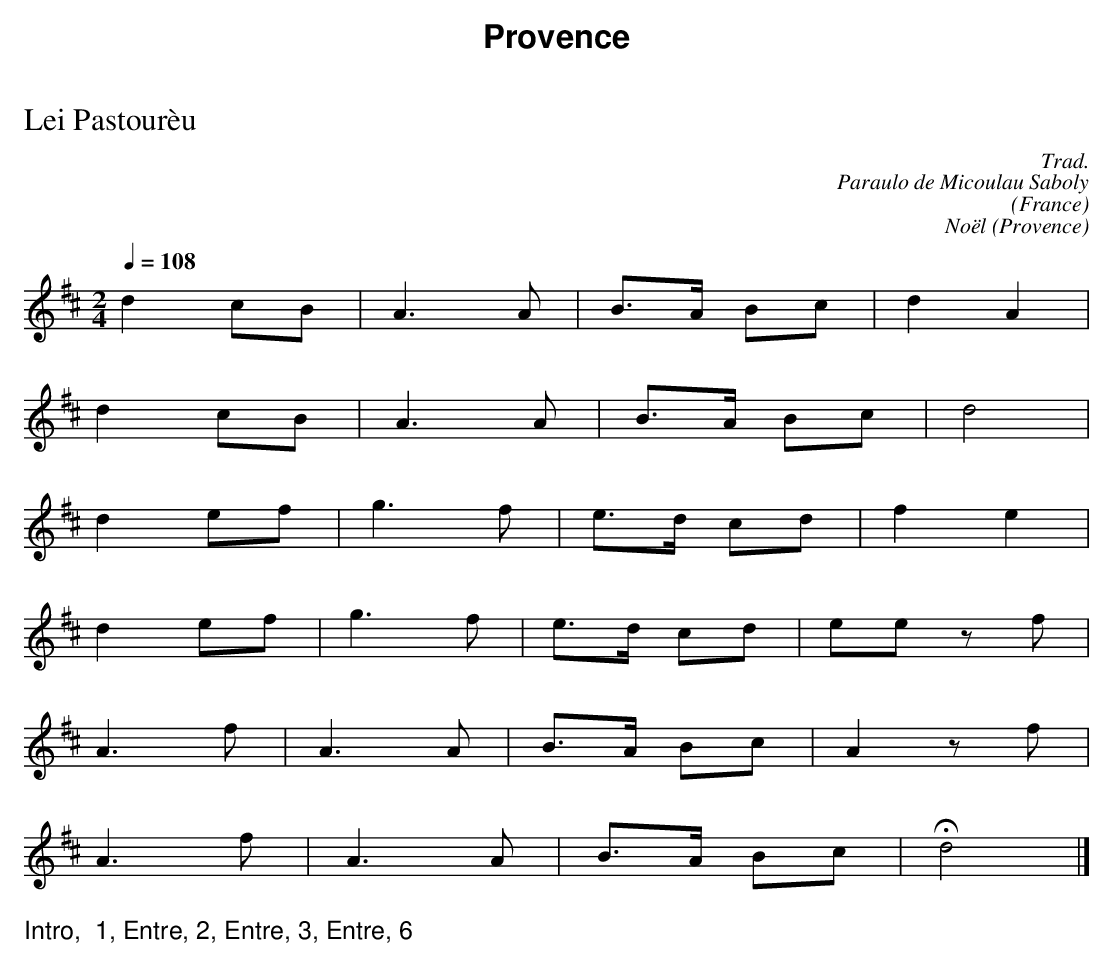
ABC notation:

X:1
T:Lei Pastourèu
C:Trad.
C:Paraulo de Micoulau Saboly
C:
O:France
M:2/4
L:1/8
Q:1/4=108
K:D
d2 cB | A2> A2 | B>A Bc | d2 A2 |
d2 cB | A2> A2 | B>A Bc | d4 |
d2 ef | g2> f2 | e>d cd | f2 e2 |
d2 ef | g2> f2 | e>d cd | ee zf |
A2> f2 | A2> A2 | B>A Bc | A2 zf |
A2> f2 | A2> A2 | B>A Bc | Hd4 |]
%%begintext
Intro,  1, Entre, 2, Entre, 3, Entre, 6
